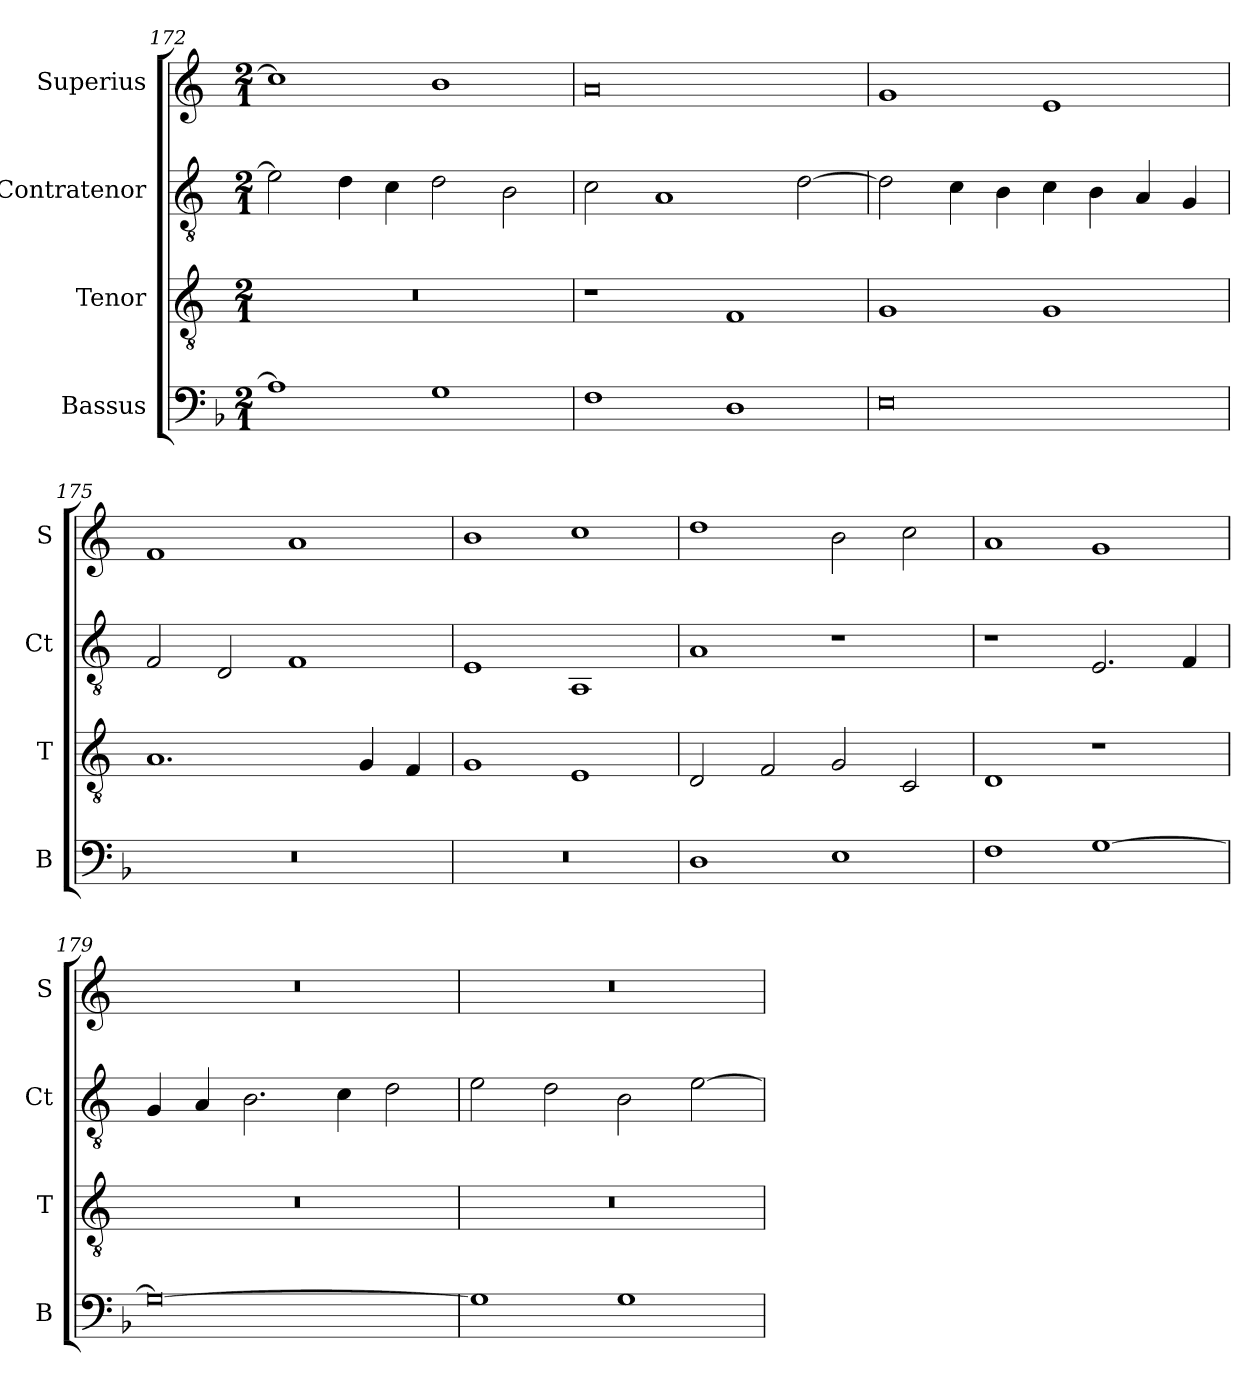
**kern	**kern	**kern	**kern
*part4	*part3	*part2	*part1
*staff4	*staff3	*staff2	*staff1
*I"Bassus	*I"Tenor	*I"Contratenor	*I"Superius
*I'B	*I'T	*I'Ct	*I'S
*clefF4	*clefGv2	*clefGv2	*clefG2
*k[b-]	*k[]	*k[]	*k[]
*M2/1	*M2/1	*M2/1	*M2/1
=172	=172	=172	=172
1A]	0r	2e]	1cc]
.	.	4d	.
.	.	4c	.
1G	.	2d	1b
.	.	2B	.
=173	=173	=173	=173
1F	1r	2c	0a
.	.	1A	.
1D	1F	.	.
.	.	[2d	.
=174	=174	=174	=174
0E	1G	2d]	1g
.	.	4c	.
.	.	4B	.
.	1G	4c	1e
.	.	4B	.
.	.	4A	.
.	.	4G	.
=175	=175	=175	=175
0r	1.A	2F	1f
.	.	2D	.
.	.	1F	1a
.	4G	.	.
.	4F	.	.
=176	=176	=176	=176
0r	1G	1E	1b
.	1E	1AA	1cc
=177	=177	=177	=177
1D	2D	1A	1dd
.	2F	.	.
1E	2G	1r	2b
.	2C	.	2cc
=178	=178	=178	=178
1F	1D	1r	1a
[1G	1r	2.E	1g
.	.	4F	.
=179	=179	=179	=179
0G_	0r	4G	0r
.	.	4A	.
.	.	2.B	.
.	.	4c	.
.	.	2d	.
=180	=180	=180	=180
1G]	0r	2e	0r
.	.	2d	.
1G	.	2B	.
.	.	[2e	.
=	=	=	=
*-	*-	*-	*-
